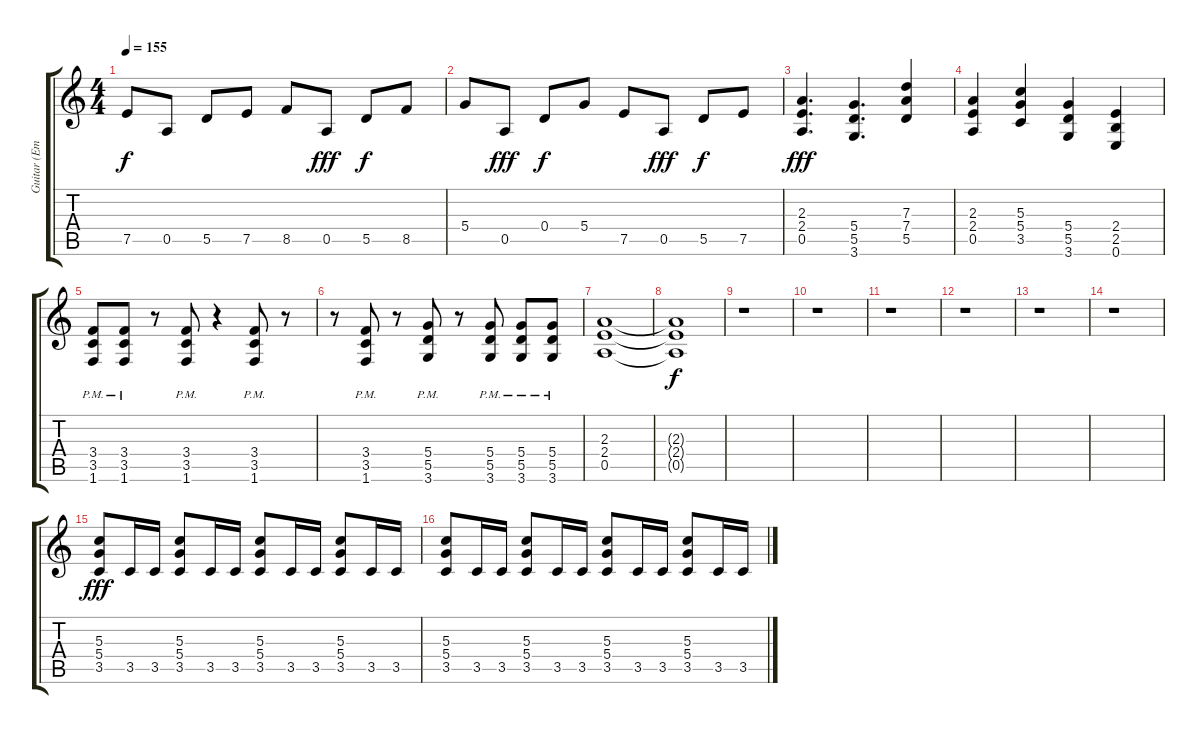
\track ("Guitar (Emppu)" "Guitar (Em") {instrument distortionguitar}
\staff {score tabs}
\tuning (E4 B3 G3 D3 A2 E2) {hide}
\ts (4 4)
\tempo 155
\clef g2
\ks c
7.5.8{dy f} 0.5.8 5.5.8 7.5.8 8.5.8 0.5.8{dy fff} 5.5.8{dy f} 8.5.8 |
5.4.8 0.5.8{dy fff} 0.4.8{dy f} 5.4.8 7.5.8 0.5.8{dy fff} 5.5.8{dy f} 7.5.8 |
(2.3 2.4 0.5).4{d dy fff} (5.4 5.5 3.6).4{d} (7.3 7.4 5.5).4 |
(2.3 2.4 0.5).4 (5.3 5.4 3.5).4 (5.4 5.5 3.6).4 (2.4 2.5 0.6).4 |
(3.4{pm} 3.5{pm} 1.6{pm}).8 (3.4{pm} 3.5{pm} 1.6{pm}).8 r.8 (3.4{pm} 3.5{pm} 1.6{pm}).8 r.4 (3.4{pm} 3.5 1.6{pm}).8 r.8 |
r.8 (3.4{pm} 3.5{pm} 1.6{pm}).8 r.8 (5.4{pm} 5.5{pm} 3.6{pm}).8 r.8 (5.4{pm} 5.5{pm} 3.6{pm}).8 (5.4{pm} 5.5{pm} 3.6{pm}).8 (5.4{pm} 5.5{pm} 3.6{pm}).8 |
(2.3 2.4 0.5).1{volume 12} |
(2.3{t} 2.4{t} 0.5{t}).1{dy f} |
r.1 |
r.1 |
r.1 |
r.1 |
r.1 |
r.1 |
(5.3 5.4 3.5).8{dy fff volume 12} 3.5.16 3.5.16 (5.3 5.4 3.5).8 3.5.16 3.5.16 (5.3 5.4 3.5).8 3.5.16 3.5.16 (5.3 5.4 3.5).8 3.5.16 3.5.16 |
(5.3 5.4 3.5).8 3.5.16 3.5.16 (5.3 5.4 3.5).8 3.5.16 3.5.16 (5.3 5.4 3.5).8 3.5.16 3.5.16 (5.3 5.4 3.5).8 3.5.16 3.5.16
